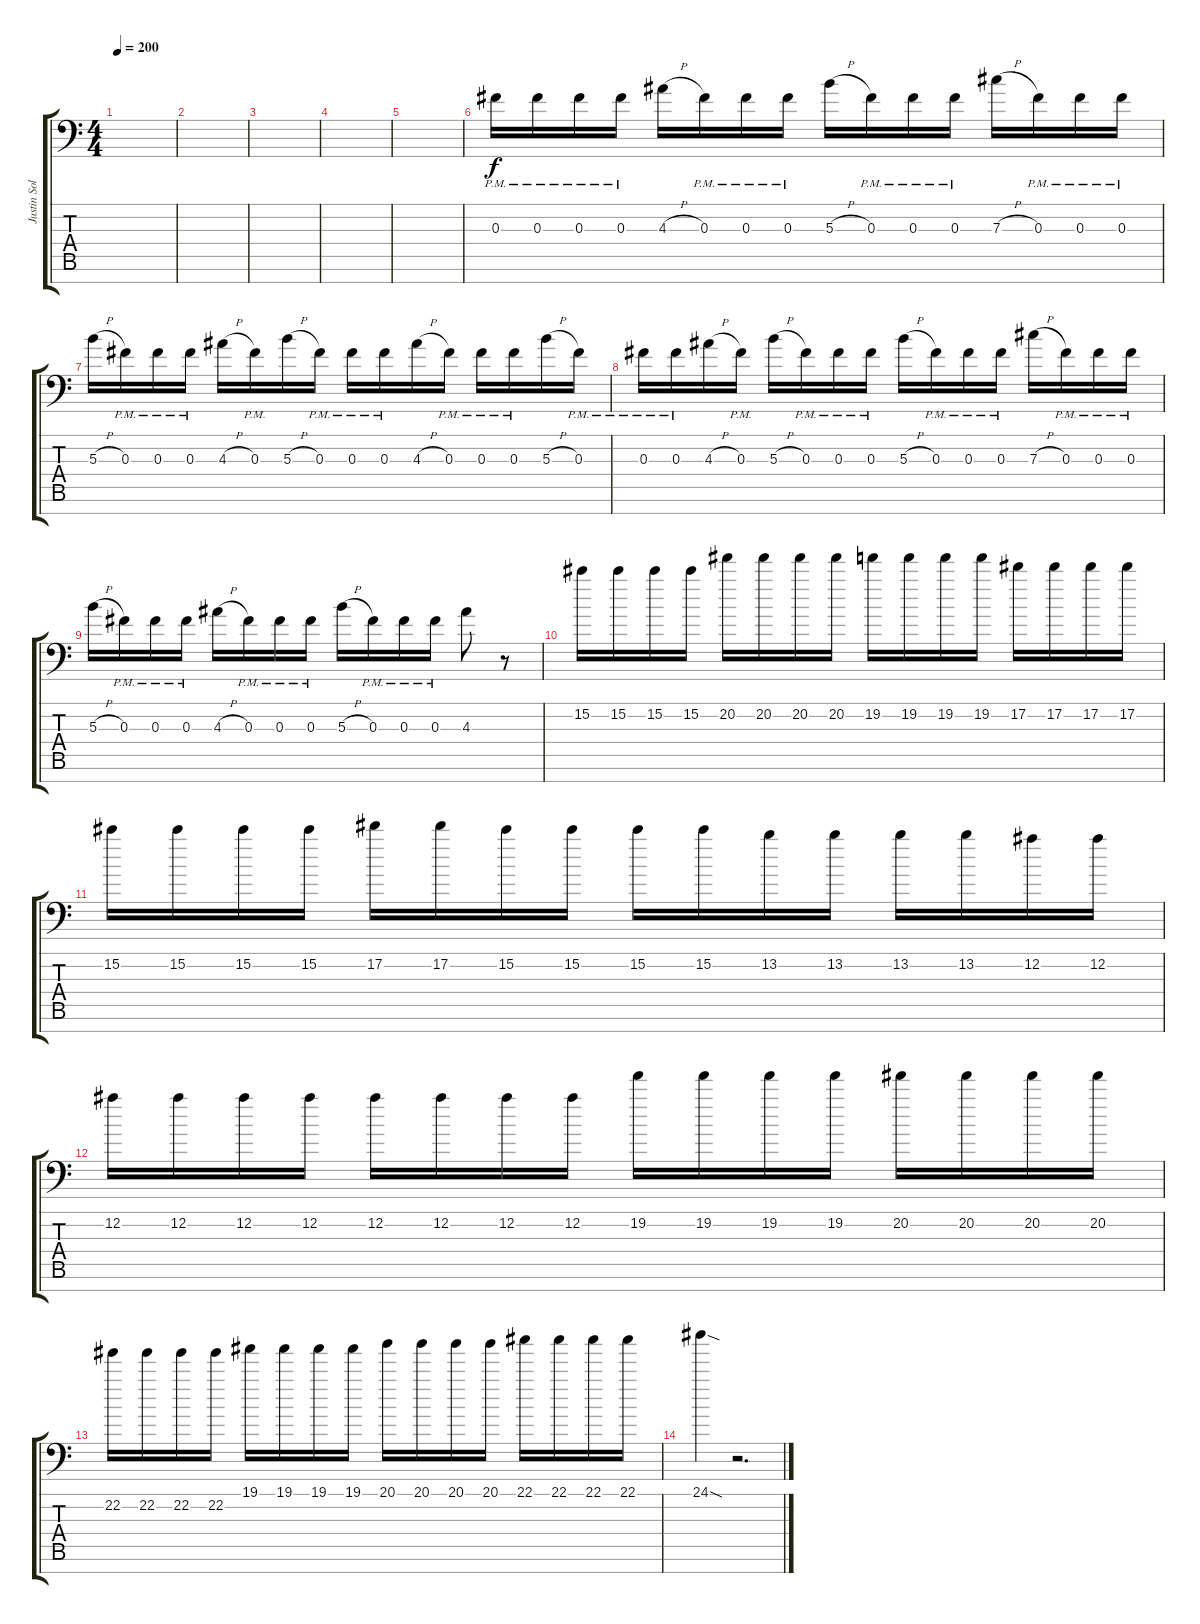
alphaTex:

\track ("Justin Solo" "Justin Sol") {instrument distortionguitar}
\staff {score tabs}
\tuning (Eb4 Bb3 Gb3 Db3 Ab2 Eb2 Ab1) {hide}
\ts (4 4)
\tempo 200
\clef f4
\ks c
|
|
|
|
|
0.3{pm}.16 0.3{pm}.16 0.3{pm}.16 0.3{pm}.16 4.3{h}.16 0.3{pm}.16 0.3{pm}.16 0.3{pm}.16 5.3{h}.16 0.3{pm}.16 0.3{pm}.16 0.3{pm}.16 7.3{h}.16 0.3{pm}.16 0.3{pm}.16 0.3{pm}.16 |
5.3{h}.16 0.3{pm}.16 0.3{pm}.16 0.3{pm}.16 4.3{h}.16 0.3{pm}.16 5.3{h}.16 0.3{pm}.16 0.3{pm}.16 0.3{pm}.16 4.3{h}.16 0.3{pm}.16 0.3{pm}.16 0.3{pm}.16 5.3{h}.16 0.3{pm}.16 |
0.3{pm}.16 0.3{pm}.16 4.3{h}.16 0.3{pm}.16 5.3{h}.16 0.3{pm}.16 0.3{pm}.16 0.3{pm}.16 5.3{h}.16 0.3{pm}.16 0.3{pm}.16 0.3{pm}.16 7.3{h}.16 0.3{pm}.16 0.3{pm}.16 0.3{pm}.16 |
5.3{h}.16 0.3{pm}.16 0.3{pm}.16 0.3{pm}.16 4.3{h}.16 0.3{pm}.16 0.3{pm}.16 0.3{pm}.16 5.3{h}.16 0.3{pm}.16 0.3{pm}.16 0.3{pm}.16 4.3.8 r.8 |
15.2.16 15.2.16 15.2.16 15.2.16 20.2.16 20.2.16 20.2.16 20.2.16 19.2.16 19.2.16 19.2.16 19.2.16 17.2.16 17.2.16 17.2.16 17.2.16 |
15.2.16 15.2.16 15.2.16 15.2.16 17.2.16 17.2.16 15.2.16 15.2.16 15.2.16 15.2.16 13.2.16 13.2.16 13.2.16 13.2.16 12.2.16 12.2.16 |
12.2.16 12.2.16 12.2.16 12.2.16 12.2.16 12.2.16 12.2.16 12.2.16 19.2.16 19.2.16 19.2.16 19.2.16 20.2.16 20.2.16 20.2.16 20.2.16 |
22.2.16 22.2.16 22.2.16 22.2.16 19.1.16 19.1.16 19.1.16 19.1.16 20.1.16 20.1.16 20.1.16 20.1.16 22.1.16 22.1.16 22.1.16 22.1.16 |
24.1{sod}.4 r.2{d}
